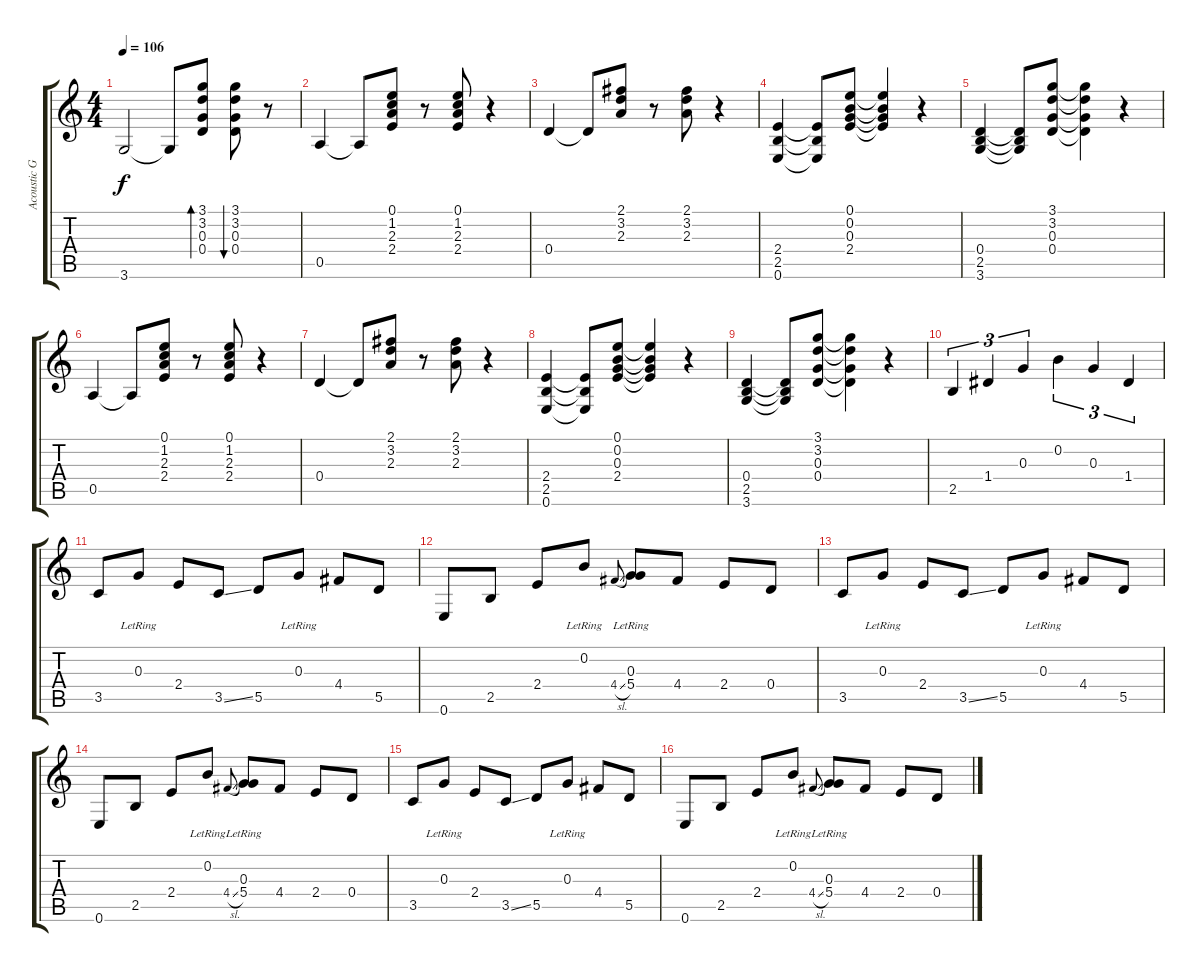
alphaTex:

\track ("Acoustic Guitar" "Acoustic G") {instrument acousticguitarsteel}
\staff {score tabs}
\tuning (E4 B3 G3 D3 A2 E2) {hide}
\ts (4 4)
\tempo 106
\clef g2
\ks c
3.6.2{dy f} 3.6{t}.8 (3.1 3.2 0.3 0.4).8{bd 60} (3.1 3.2 0.3 0.4).8{bu 60} r.8 |
0.5.4 0.5{t}.8 (0.1 1.2 2.3 2.4).8 r.8 (0.1 1.2 2.3 2.4).8 r.4 |
0.4.4 0.4{t}.8 (2.1 3.2 2.3).8 r.8 (2.1 3.2 2.3).8 r.4 |
(2.4 2.5 0.6).4 (2.4{t} 2.5{t} 0.6{t}).8 (0.1 0.2 0.3 2.4).8 (0.1{t} 0.2{t} 0.3{t} 2.4{t}).4 r.4 |
(0.4 2.5 3.6).4 (0.4{t} 2.5{t} 3.6{t}).8 (3.1 3.2 0.3 0.4).8 (3.1{t} 3.2{t} 0.3{t} 0.4{t}).4 r.4 |
0.5.4 0.5{t}.8 (0.1 1.2 2.3 2.4).8 r.8 (0.1 1.2 2.3 2.4).8 r.4 |
0.4.4 0.4{t}.8 (2.1 3.2 2.3).8 r.8 (2.1 3.2 2.3).8 r.4 |
(2.4 2.5 0.6).4 (2.4{t} 2.5{t} 0.6{t}).8 (0.1 0.2 0.3 2.4).8 (0.1{t} 0.2{t} 0.3{t} 2.4{t}).4 r.4 |
(0.4 2.5 3.6).4 (0.4{t} 2.5{t} 3.6{t}).8 (3.1 3.2 0.3 0.4).8 (3.1{t} 3.2{t} 0.3{t} 0.4{t}).4 r.4 |
2.5.4{tu (3 2)} 1.4.4{tu (3 2)} 0.3.4{tu (3 2)} 0.2.4{tu (3 2)} 0.3.4{tu (3 2)} 1.4.4{tu (3 2)} |
3.5.8 0.3{lr}.8 2.4.8 3.5{ss}.8 5.5.8 0.3{lr}.8 4.4.8 5.5.8 |
0.6.8 2.5.8 2.4.8 0.2{lr}.8 4.4{sl}.8{gr onbeat} (0.3{lr} 5.4).8 4.4.8 2.4.8 0.4.8 |
3.5.8 0.3{lr}.8 2.4.8 3.5{ss}.8 5.5.8 0.3{lr}.8 4.4.8 5.5.8 |
0.6.8 2.5.8 2.4.8 0.2{lr}.8 4.4{sl}.8{gr onbeat} (0.3{lr} 5.4).8 4.4.8 2.4.8 0.4.8 |
3.5.8 0.3{lr}.8 2.4.8 3.5{ss}.8 5.5.8 0.3{lr}.8 4.4.8 5.5.8 |
0.6.8 2.5.8 2.4.8 0.2{lr}.8 4.4{sl}.8{gr onbeat} (0.3{lr} 5.4).8 4.4.8 2.4.8 0.4.8
